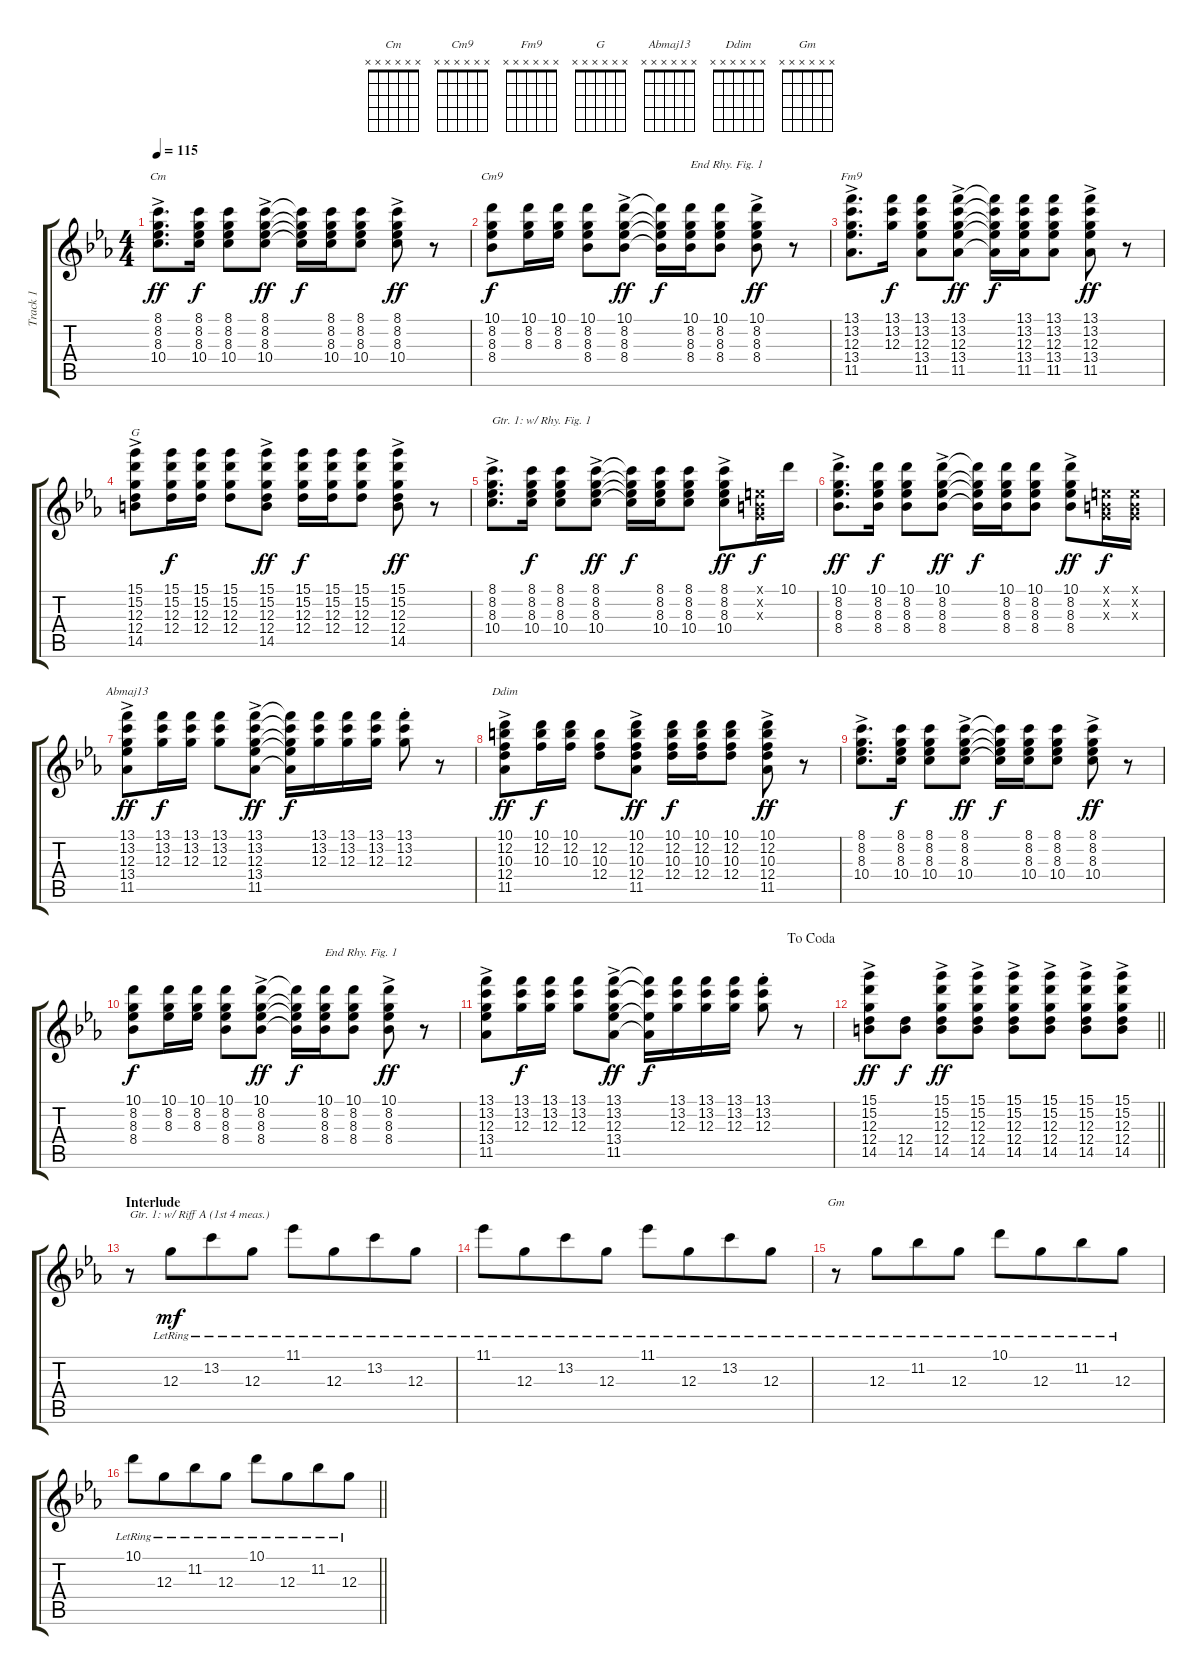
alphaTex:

\track ("Track 1" "Track 1") {instrument electricguitarclean}
\staff {score tabs}
\tuning (E4 B3 G3 D3 A2 E2) {hide}
\chord ("Cm" x x x x x x)
\chord ("Cm9" x x x x x x)
\chord ("Fm9" x x x x x x)
\chord ("G" x x x x x x)
\chord ("Abmaj13" x x x x x x)
\chord ("Ddim" x x x x x x)
\chord ("Gm" x x x x x x)
\ts (4 4)
\tempo 115
\clef g2
\ks eb
(8.1 8.2 8.3 10.4{ac}).8{d ch "Cm" dy ff} (8.1 8.2 8.3 10.4).16{dy f} (8.1 8.2 8.3 10.4).8 (8.1{ac} 8.2 8.3 10.4).8{dy ff} (8.1{t} 8.2{t} 8.3{t} 10.4{t}).16{dy f} (8.1 8.2 8.3 10.4).16 (8.1 8.2 8.3 10.4).8 (8.1 8.2 8.3 10.4{ac}).8{dy ff} r.8 |
(10.1 8.2 8.3 8.4).8{ch "Cm9" dy f} (10.1 8.2 8.3).16 (10.1 8.2 8.3).16 (10.1 8.2 8.3 8.4).8 (10.1{ac} 8.2 8.3 8.4).8{dy ff} (10.1{t} 8.2{t} 8.3{t} 8.4{t}).16{dy f} (10.1 8.2 8.3 8.4).16{txt "End Rhy. Fig. 1"} (10.1 8.2 8.3 8.4).8 (10.1 8.2 8.3 8.4{ac}).8{dy ff} r.8 |
(13.1 13.2 12.3 13.4 11.5{ac}).8{d ch "Fm9"} (13.1 13.2 12.3).16{dy f} (13.1 13.2 12.3 13.4 11.5).8 (13.1 13.2{ac} 12.3 13.4 11.5).8{dy ff} (13.1{t} 13.2{t} 12.3{t} 13.4{t} 11.5{t}).16{dy f} (13.1 13.2 12.3 13.4 11.5).16 (13.1 13.2 12.3 13.4 11.5).8 (13.1{ac} 13.2 12.3 13.4 11.5).8{dy ff} r.8 |
(15.1 15.2 12.3 12.4 14.5{ac}).8{ch "G"} (15.1 15.2 12.3 12.4).16{dy f} (15.1 15.2 12.3 12.4).16 (15.1 15.2 12.3 12.4).8 (15.1 15.2 12.3 12.4 14.5{ac}).8{dy ff} (15.1 15.2 12.3 12.4).16{dy f} (15.1 15.2 12.3 12.4).16 (15.1 15.2 12.3 12.4).8 (15.1 15.2 12.3 12.4 14.5{ac}).8{dy ff} r.8 |
(8.1{ac} 8.2 8.3 10.4).8{d txt "Gtr. 1: w/ Rhy. Fig. 1"} (8.1 8.2 8.3 10.4).16{dy f} (8.1 8.2 8.3 10.4).8 (8.1 8.2 8.3{ac} 10.4).8{dy ff} (8.1{t} 8.2{t} 8.3{t} 10.4{t}).16{dy f} (8.1 8.2 8.3 10.4).16 (8.1 8.2 8.3 10.4).8 (8.1 8.2 8.3 10.4{ac}).8{dy ff} (0.1{x} 0.2{x} 0.3{x}).16{dy f} 10.1.16 |
(10.1 8.2 8.3 8.4{ac}).8{d dy ff} (10.1 8.2 8.3 8.4).16{dy f} (10.1 8.2 8.3 8.4).8 (10.1{ac} 8.2 8.3 8.4).8{dy ff} (10.1{t} 8.2{t} 8.3{t} 8.4{t}).16{dy f} (10.1 8.2 8.3 8.4).16 (10.1 8.2 8.3 8.4).8 (10.1 8.2 8.3 8.4{ac}).8{dy ff} (0.1{x} 0.2{x} 0.3{x}).16{dy f} (0.1{x} 0.2{x} 0.3{x}).16 |
(13.1 13.2 12.3 13.4 11.5{ac}).8{ch "Abmaj13" dy ff} (13.1 13.2 12.3).16{dy f} (13.1 13.2 12.3).16 (13.1 13.2 12.3).8 (13.1 13.2 12.3 13.4 11.5{ac}).8{dy ff} (13.1{t} 13.2{t} 12.3{t} 13.4{t} 11.5{t}).16{dy f} (13.1 13.2 12.3).16 (13.1 13.2 12.3).16 (13.1 13.2 12.3).16 (13.1 13.2 12.3{st}).8 r.8 |
(10.1 12.2 10.3 12.4 11.5{ac}).8{ch "Ddim" dy ff} (10.1 12.2 10.3).16{dy f} (10.1 12.2 10.3).16 (12.2 10.3 12.4).8 (10.1{ac} 12.2 10.3 12.4 11.5).8{dy ff} (10.1 12.2 10.3 12.4).16{dy f} (10.1 12.2 10.3 12.4).16 (10.1 12.2 10.3 12.4).8 (10.1 12.2 10.3 12.4 11.5{ac}).8{dy ff} r.8 |
(8.1 8.2 8.3 10.4{ac}).8{d} (8.1 8.2 8.3 10.4).16{dy f} (8.1 8.2 8.3 10.4).8 (8.1{ac} 8.2 8.3 10.4).8{dy ff} (8.1{t} 8.2{t} 8.3{t} 10.4{t}).16{dy f} (8.1 8.2 8.3 10.4).16 (8.1 8.2 8.3 10.4).8 (8.1 8.2 8.3 10.4{ac}).8{dy ff} r.8 |
(10.1 8.2 8.3 8.4).8{dy f} (10.1 8.2 8.3).16 (10.1 8.2 8.3).16 (10.1 8.2 8.3 8.4).8 (10.1{ac} 8.2 8.3 8.4).8{dy ff} (10.1{t} 8.2{t} 8.3{t} 8.4{t}).16{dy f} (10.1 8.2 8.3 8.4).16{txt "End Rhy. Fig. 1"} (10.1 8.2 8.3 8.4).8 (10.1 8.2 8.3 8.4{ac}).8{dy ff} r.8 |
\jump dacoda
(13.1 13.2 12.3 13.4 11.5{ac}).8 (13.1 13.2 12.3).16{dy f} (13.1 13.2 12.3).16 (13.1 13.2 12.3).8 (13.1 13.2 12.3 13.4{ac} 11.5).8{dy ff} (13.1{t} 13.2{t} 13.4{t} 11.5{t}).16{dy f} (13.1 13.2 12.3).16 (13.1 13.2 12.3).16 (13.1 13.2 12.3).16 (13.1{st} 13.2 12.3).8 r.8 |
\barLineRight lightlight
(15.1 15.2 12.3 12.4 14.5{ac}).8{dy ff} (12.4 14.5).8{dy f} (15.1{ac} 15.2 12.3 12.4 14.5).8{dy ff} (15.1 15.2 12.3 12.4 14.5{ac}).8 (15.1{ac} 15.2 12.3 12.4 14.5).8 (15.1 15.2 12.3 12.4 14.5{ac}).8 (15.1 15.2 12.3 12.4{ac} 14.5).8 (15.1 15.2 12.3 12.4 14.5{ac}).8 |
\section ("" "Interlude")
r.8{txt "Gtr. 1: w/ Riff A (1st 4 meas.)"} 12.3{lr}.8{dy mf beam merge} 13.2{lr}.8 12.3{lr}.8 11.1{lr}.8 12.3{lr}.8{beam merge} 13.2{lr}.8 12.3{lr}.8 |
11.1{lr}.8 12.3{lr}.8{beam merge} 13.2{lr}.8 12.3{lr}.8 11.1{lr}.8 12.3{lr}.8{beam merge} 13.2{lr}.8 12.3{lr}.8 |
r.8{ch "Gm"} 12.3{lr}.8{beam merge} 11.2{lr}.8 12.3{lr}.8 10.1{lr}.8 12.3{lr}.8{beam merge} 11.2{lr}.8 12.3{lr}.8 |
\barLineRight lightlight
10.1{lr}.8 12.3{lr}.8{beam merge} 11.2{lr}.8 12.3{lr}.8 10.1{lr}.8 12.3{lr}.8{beam merge} 11.2{lr}.8 12.3{lr}.8
